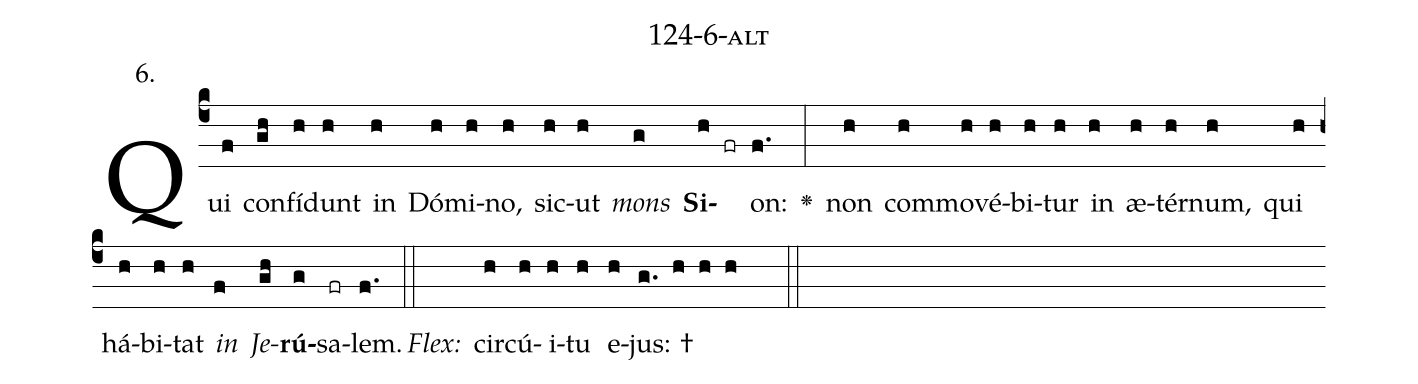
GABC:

name: 124-6-alt;
annotation: 6.;
%%
(c4)Qui(f) con(gh)fí(h)dunt(h) in(h) Dó(h)mi(h)no,(h) sic(h)ut(h) <i>mons</i>(g) <b>Si</b>(h fr)on:(f.) <v>\greheightstar</v>(:) non(h) com(h)mo(h)vé(h)bi(h)tur(h) in(h) æ(h)tér(h)num,(h) qui(h) há(h)bi(h)tat(h) <i>in</i>(f) <i>Je</i>(gh)<b>rú</b>(g)sa(fr)lem.(f.) (::)
<i>Flex:</i>()  cir(h)cú(h)i(h)tu(h) e(h)jus: †(g. h h h  ::)

%E(h) u(h) o(f) u(gh) a(g) e.(f.) (::)
